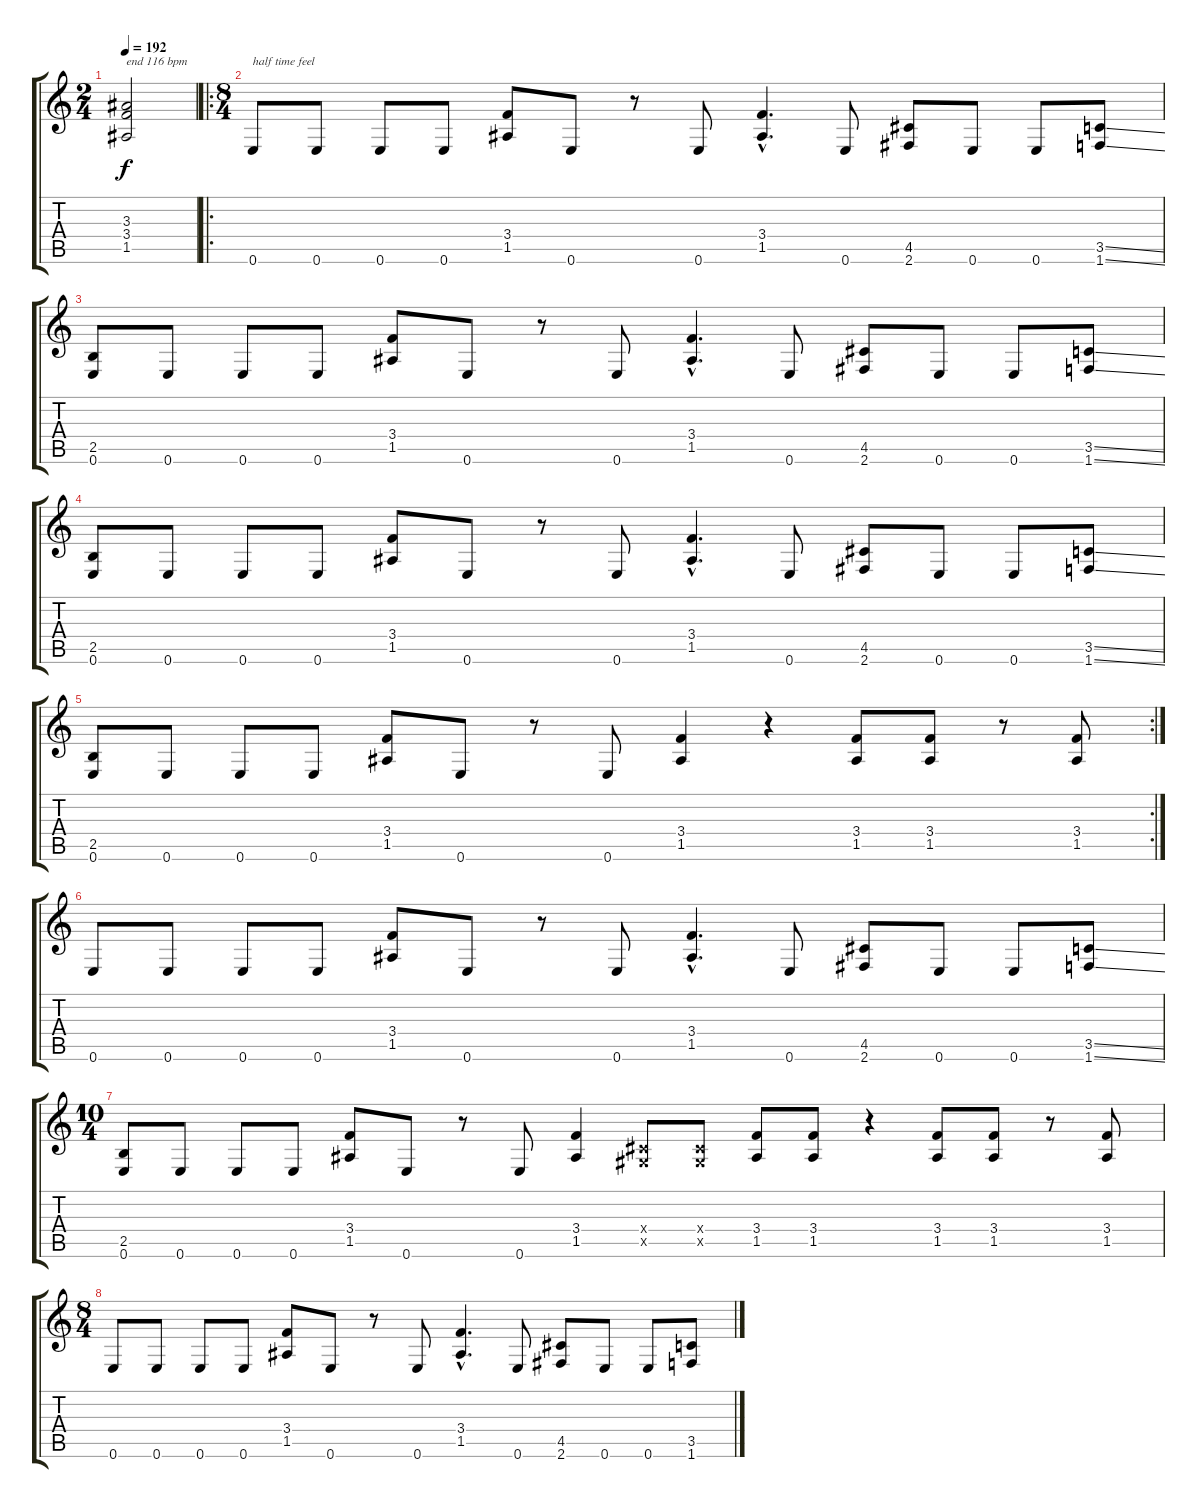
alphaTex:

\track "" {instrument distortionguitar}
\staff {score tabs}
\tuning (E4 B3 G3 D3 A2 E2) {hide}
\ts (2 4)
\tempo 192
\clef g2
\ks c
(3.3 3.4 1.5).2{txt "end 116 bpm" dy f} |
\ro
\ts (8 4)
0.6.8{txt "half time feel"} 0.6.8 0.6.8 0.6.8 (3.4 1.5).8 0.6.8 r.8 0.6.8 (3.4{hac} 1.5{hac}).4{d} 0.6.8 (4.5 2.6).8 0.6.8 0.6.8 (3.5{ss} 1.6{ss}).8 |
(2.5 0.6).8 0.6.8 0.6.8 0.6.8 (3.4 1.5).8 0.6.8 r.8 0.6.8 (3.4{hac} 1.5{hac}).4{d} 0.6.8 (4.5 2.6).8 0.6.8 0.6.8 (3.5{ss} 1.6{ss}).8 |
(2.5 0.6).8 0.6.8 0.6.8 0.6.8 (3.4 1.5).8 0.6.8 r.8 0.6.8 (3.4{hac} 1.5{hac}).4{d} 0.6.8 (4.5 2.6).8 0.6.8 0.6.8 (3.5{ss} 1.6{ss}).8 |
\rc 2
(2.5 0.6).8 0.6.8 0.6.8 0.6.8 (3.4 1.5).8 0.6.8 r.8 0.6.8 (3.4 1.5).4 r.4 (3.4 1.5).8 (3.4 1.5).8 r.8 (3.4 1.5).8 |
0.6.8 0.6.8 0.6.8 0.6.8 (3.4 1.5).8 0.6.8 r.8 0.6.8 (3.4{hac} 1.5{hac}).4{d} 0.6.8 (4.5 2.6).8 0.6.8 0.6.8 (3.5{ss} 1.6{ss}).8 |
\ts (10 4)
(2.5 0.6).8 0.6.8 0.6.8 0.6.8 (3.4 1.5).8 0.6.8 r.8 0.6.8 (3.4 1.5).4 (-1.4{x} -1.5{x}).8 (-1.4{x} -1.5{x}).8 (3.4 1.5).8 (3.4 1.5).8 r.4 (3.4 1.5).8 (3.4 1.5).8 r.8 (3.4 1.5).8 |
\ts (8 4)
0.6.8 0.6.8 0.6.8 0.6.8 (3.4 1.5).8 0.6.8 r.8 0.6.8 (3.4{hac} 1.5{hac}).4{d} 0.6.8 (4.5 2.6).8 0.6.8 0.6.8 (3.5 1.6).8
